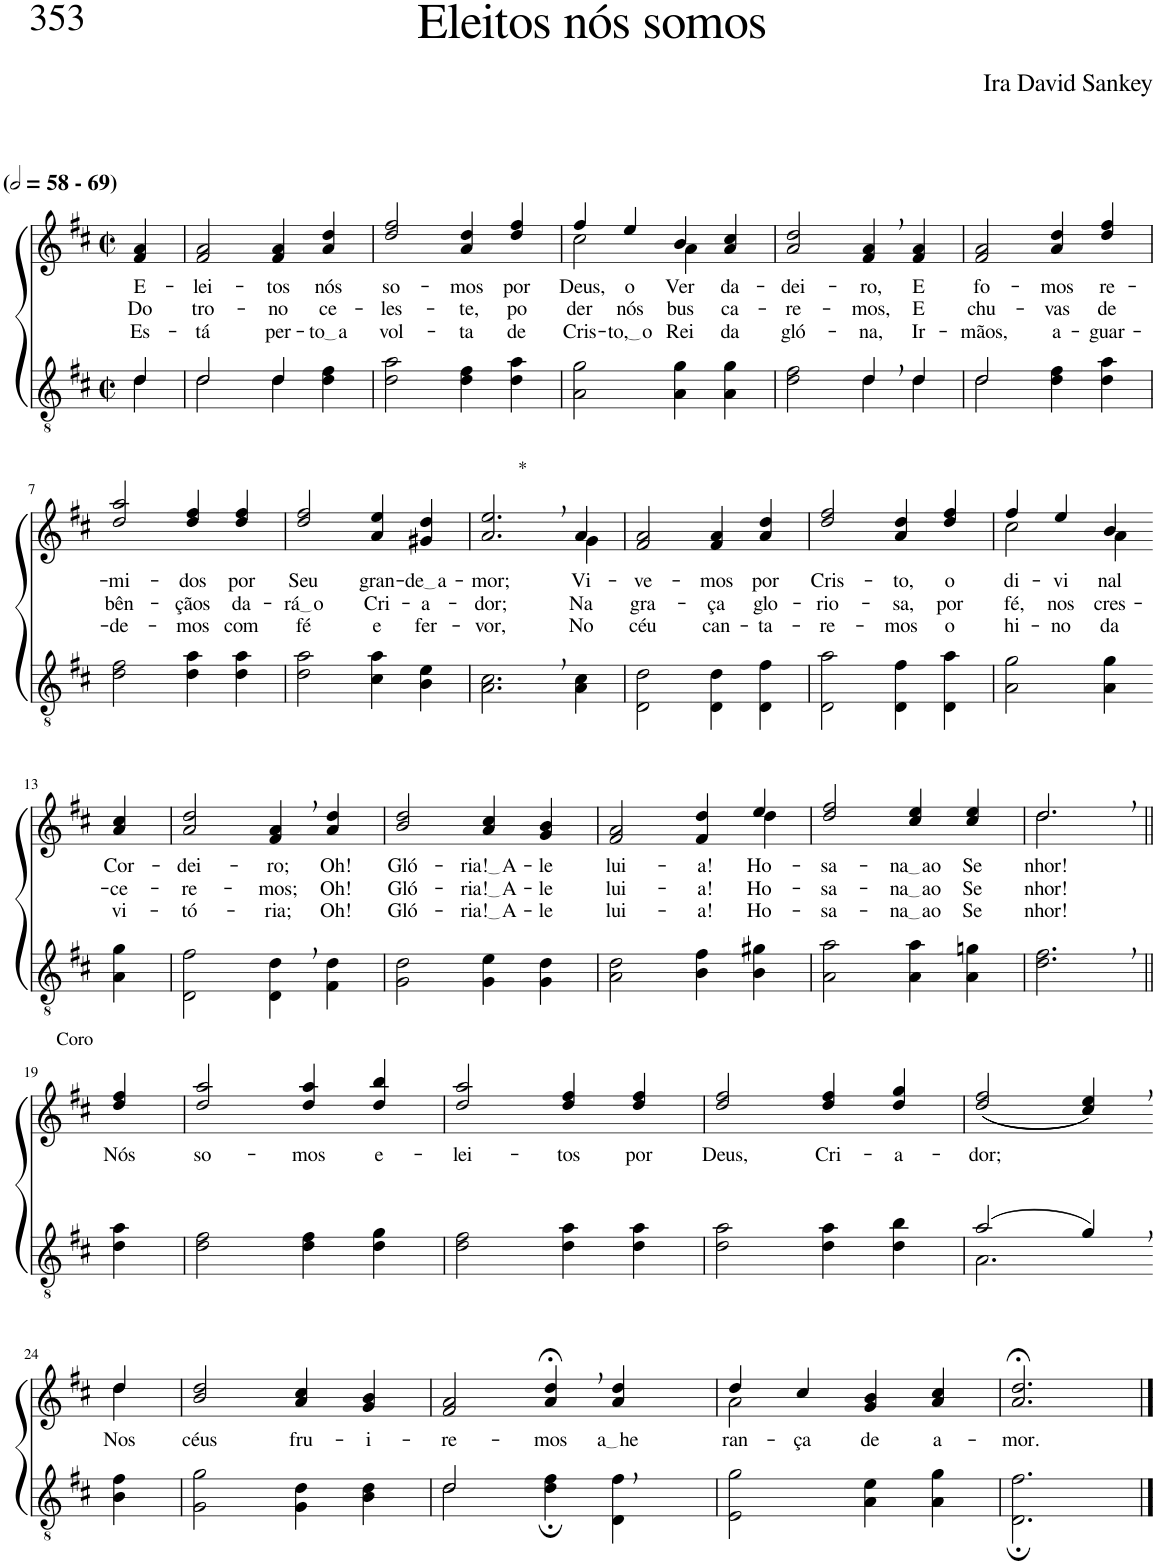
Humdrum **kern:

**kern	**kern	**text	**text	**text
*part2	*part1	*part1	*part1	*part1
*staff2	*staff1	*staff1	*staff1	*staff1
*I"Parte III e IV	*I"Parte I e II	*	*	*
*clefGv2	*clefG2	*	*	*
*Trd4c7	*Trd4c7	*	*	*
*k[f#c#]	*k[f#c#]	*	*	*
*M2/2	*M2/2	*	*	*
*met(c|)	*met(c|)	*	*	*
*MM116	*MM116	*	*	*
=1	=1	=1	=1	=1
*^	*	*	*	*
!	!	!LO:TX:a:B:t=(	!	!	!
!	!	!LO:TX:a:B:t=- 69)	!	!	!
!	!	!	!LO:LY:b	!LO:LY:b	!LO:LY:b
4d\	4d/	4f#/ 4a/	E-	Do	Es-
=2	=2	=2	=2	=2	=2
!	!	!	!LO:LY:b	!LO:LY:b	!LO:LY:b
2d\	2d/	2f#/ 2a/	-lei-	tro-	-tá
!	!	!	!LO:LY:b	!LO:LY:b	!LO:LY:b
4d\	4d/	4f#/ 4a/	-tos	-no	per-
!	!	!	!LO:LY:b	!LO:LY:b	!LO:LY:b
4d\ 4f#\	4ryy	4a/ 4dd/	nós	ce-	to a
=3	=3	=3	=3	=3	=3
!	!	!	!LO:LY:b	!LO:LY:b	!LO:LY:b
*v	*v	*	*	*	*
2d\ 2a\	2dd/ 2ff#/	so-	-les-	vol-
!	!	!LO:LY:b	!LO:LY:b	!LO:LY:b
4d\ 4f#\	4a/ 4dd/	-mos	-te,	-ta
!	!	!LO:LY:b	!LO:LY:b	!LO:LY:b
4d\ 4a\	4dd/ 4ff#/	por	po-	de
=4	=4	=4	=4	=4
*	*^	*	*	*
!	!	!	!LO:LY:b	!LO:LY:b	!LO:LY:b
2A\ 2g\	4ff#/	2cc#\	Deus,	-der	Cris-
!	!	!	!LO:LY:b	!LO:LY:b	!LO:LY:b
.	4ee/	.	o	nós	to, o
!	!	!	!LO:LY:b	!LO:LY:b	!LO:LY:b
4A\ 4g\	4b/	4a\	Ver-	bus-	Rei
!	!	!	!LO:LY:b	!LO:LY:b	!LO:LY:b
4A\ 4g\	4a/ 4cc#/	4ryy	-da-	-ca-	da
=5	=5	=5	=5	=5	=5
*^	*	*	*	*	*
!	!	!	!	!LO:LY:b	!LO:LY:b	!LO:LY:b
*	*	*v	*v	*	*	*
2d\ 2f#\	2ryy	2a/ 2dd/	-dei-	-re-	gló-
!	!	!	!LO:LY:b	!LO:LY:b	!LO:LY:b
4d,\	4d/	4f#/, 4a/,	-ro,	-mos,	-na,
!	!	!	!LO:LY:b	!LO:LY:b	!LO:LY:b
4d\	4d/	4f#/ 4a/	E	E	Ir-
=6	=6	=6	=6	=6	=6
!	!	!	!LO:LY:b	!LO:LY:b	!LO:LY:b
2d\	2d/	2f#/ 2a/	fo-	chu-	-mãos,
!	!	!	!LO:LY:b	!LO:LY:b	!LO:LY:b
4d\ 4f#\	2ryy	4a/ 4dd/	-mos	-vas	a-
!	!	!	!LO:LY:b	!LO:LY:b	!LO:LY:b
4d\ 4a\	.	4dd/ 4ff#/	re-	de	-guar-
*v	*v	*	*	*	*
!!LO:LB:g=z
=7	=7	=7	=7	=7
!	!	!LO:LY:b	!LO:LY:b	!LO:LY:b
2d\ 2f#\	2dd/ 2aa/	-mi-	bên-	-de-
!	!	!LO:LY:b	!LO:LY:b	!LO:LY:b
4d\ 4a\	4dd/ 4ff#/	-dos	-çãos	-mos
!	!	!LO:LY:b	!LO:LY:b	!LO:LY:b
4d\ 4a\	4dd/ 4ff#/	por	da-	com
=8	=8	=8	=8	=8
!	!	!LO:LY:b	!LO:LY:b	!LO:LY:b
2d\ 2a\	2dd/ 2ff#/	Seu	rá o	fé
!	!	!LO:LY:b	!LO:LY:b	!LO:LY:b
4c#\ 4a\	4a/ 4ee/	gran-	Cri-	e
!	!	!LO:LY:b	!LO:LY:b	!LO:LY:b
4B\ 4e\	4g#X/ 4dd/	de a	-a-	fer-
=9	=9	=9	=9	=9
!	!LO:TX:a:t=*	!	!	!
!	!	!LO:LY:b	!LO:LY:b	!LO:LY:b
*	*^	*	*	*
2.A\, 2.c#\,	2.a/, 2.ee/,	2.ryy	-mor;	-dor;	-vor,
!	!	!	!LO:LY:b	!LO:LY:b	!LO:LY:b
4A\ 4c#\	4a/	4g\	Vi-	Na	-No
=10	=10	=10	=10	=10	=10
!	!	!	!LO:LY:b	!LO:LY:b	!LO:LY:b
*	*v	*v	*	*	*
2D\ 2d\	2f#/ 2a/	-ve-	gra-	céu
!	!	!LO:LY:b	!LO:LY:b	!LO:LY:b
4D\ 4d\	4f#/ 4a/	-mos	-ça	can-
!	!	!LO:LY:b	!LO:LY:b	!LO:LY:b
4D\ 4f#\	4a/ 4dd/	por	glo-	-ta-
=11	=11	=11	=11	=11
!	!	!LO:LY:b	!LO:LY:b	!LO:LY:b
2D\ 2a\	2dd/ 2ff#/	Cris-	-rio-	-re-
!	!	!LO:LY:b	!LO:LY:b	!LO:LY:b
4D\ 4f#\	4a/ 4dd/	-to,	-sa,	-mos
!	!	!LO:LY:b	!LO:LY:b	!LO:LY:b
4D\ 4a\	4dd/ 4ff#/	o	por	o
=12	=12	=12	=12	=12
*	*^	*	*	*
!	!	!	!LO:LY:b	!LO:LY:b	!LO:LY:b
2A\ 2g\	4ff#/	2cc#\	di-	fé,	hi-
!	!	!	!LO:LY:b	!LO:LY:b	!LO:LY:b
.	4ee/	.	-vi-	nos	-no
!	!	!	!LO:LY:b	!LO:LY:b	!LO:LY:b
4A\ 4g\	4b/	4a\	-nal	cres-	da
!!LO:LB:g=z
=13-	=13-	=13-	=13-	=13-	=13-
!	!	!	!LO:LY:b	!LO:LY:b	!LO:LY:b
*	*v	*v	*	*	*
4A\ 4g\	4a/ 4cc#/	Cor-	-ce-	vi-
=14	=14	=14	=14	=14
!	!	!LO:LY:b	!LO:LY:b	!LO:LY:b
2D\ 2f#\	2a/ 2dd/	-dei-	-re-	-tó-
!	!	!LO:LY:b	!LO:LY:b	!LO:LY:b
4D\, 4d\,	4f#/, 4a/,	-ro;	-mos;	-ria;
!	!	!LO:LY:b	!LO:LY:b	!LO:LY:b
4F#\ 4d\	4a/ 4dd/	Oh!	Oh!	Oh!
=15	=15	=15	=15	=15
!	!	!LO:LY:b	!LO:LY:b	!LO:LY:b
2G\ 2d\	2b/ 2dd/	Gló-	Gló-	Gló-
!	!	!LO:LY:b	!LO:LY:b	!LO:LY:b
4G\ 4e\	4a/ 4cc#/	ria! A	ria! A	ria! A
!	!	!LO:LY:b	!LO:LY:b	!LO:LY:b
4G\ 4d\	4g/ 4b/	-le-	-le-	-le-
=16	=16	=16	=16	=16
*	*^	*	*	*
!	!	!	!LO:LY:b	!LO:LY:b	!LO:LY:b
2A\ 2d\	2.ryy	2f#/ 2a/	-lui-	-lui-	-lui-
!	!	!	!LO:LY:b	!LO:LY:b	!LO:LY:b
4B\ 4f#\	.	4f#/ 4dd/	-a!	-a!	-a!
!	!	!	!LO:LY:b	!LO:LY:b	!LO:LY:b
4B\ 4g#X\	4dd\	4ee/	Ho-	Ho-	Ho-
=17	=17	=17	=17	=17	=17
!	!	!	!LO:LY:b	!LO:LY:b	!LO:LY:b
*	*v	*v	*	*	*
2A\ 2a\	2dd/ 2ff#/	-sa-	-sa-	-sa-
!	!	!LO:LY:b	!LO:LY:b	!LO:LY:b
4A\ 4a\	4cc#/ 4ee/	na ao	na ao	na ao
!	!	!LO:LY:b	!LO:LY:b	!LO:LY:b
4A\ 4gn\	4cc#/ 4ee/	Se-	Se-	Se-
=18	=18	=18	=18	=18
*	*^	*	*	*
!	!	!	!LO:LY:b	!LO:LY:b	!LO:LY:b
2.d\, 2.f#\,	2.dd,/	2.dd\	-nhor!	-nhor!	-nhor!
!!LO:LB:g=z
=19||	=19||	=19||	=19||	=19||	=19||
!	!LO:TX:a:t=Coro	!	!	!	!
!	!	!	!LO:LY:b	!	!
*	*v	*v	*	*	*
4d\ 4a\	4dd/ 4ff#/	Nós	.	.
=20	=20	=20	=20	=20
!	!	!LO:LY:b	!	!
2d\ 2f#\	2dd/ 2aa/	so-	.	.
!	!	!LO:LY:b	!	!
4d\ 4f#\	4dd/ 4aa/	-mos	.	.
!	!	!LO:LY:b	!	!
4d\ 4g\	4dd/ 4bb/	e-	.	.
=21	=21	=21	=21	=21
!	!	!LO:LY:b	!	!
2d\ 2f#\	2dd/ 2aa/	-lei-	.	.
!	!	!LO:LY:b	!	!
4d\ 4a\	4dd/ 4ff#/	-tos	.	.
!	!	!LO:LY:b	!	!
4d\ 4a\	4dd/ 4ff#/	por	.	.
=22	=22	=22	=22	=22
!	!	!LO:LY:b	!	!
2d\ 2a\	2dd/ 2ff#/	Deus,	.	.
!	!	!LO:LY:b	!	!
4d\ 4a\	4dd/ 4ff#/	Cri-	.	.
!	!	!LO:LY:b	!	!
4d\ 4b\	4dd/ 4gg/	-a-	.	.
=23	=23	=23	=23	=23
*^	*	*	*	*
!	!	!	!LO:LY:b	!	!
(2a/	2.A\	((2dd/ 2ff#/	-dor;	.	.
4g,/)	.	4cc#/, 4ee/,))	.	.	.
*v	*v	*	*	*	*
!!LO:LB:g=z
=24-	=24-	=24-	=24-	=24-
*	*^	*	*	*
!	!	!	!LO:LY:b	!	!
4B\ 4f#\	4dd/	4dd\	Nos	.	.
=25	=25	=25	=25	=25	=25
!	!	!	!LO:LY:b	!	!
*	*v	*v	*	*	*
2G\ 2g\	2b/ 2dd/	céus	.	.
!	!	!LO:LY:b	!	!
4G\ 4d\	4a/ 4cc#/	fru-	.	.
!	!	!LO:LY:b	!	!
4B\ 4d\	4g/ 4b/	-i-	.	.
=26	=26	=26	=26	=26
*^	*	*	*	*
!	!	!	!LO:LY:b	!	!
2d/	2d\	2f#/ 2a/	-re-	.	.
!	!	!	!LO:LY:b	!	!
2ryy	4d\; 4f#\;	4a/;<, 4dd/;<,	-mos	.	.
!	!	!	!LO:LY:b	!	!
.	4D\ 4f#\	4a/ 4dd/	a he	.	.
=27	=27	=27	=27	=27	=27
*	*	*^	*	*	*
!	!	!	!	!LO:LY:b	!	!
*v	*v	*	*	*	*	*
2E\ 2g\	4dd/	2a\	-ran-	.	.
!	!	!	!LO:LY:b	!	!
.	4cc#/	.	-ça	.	.
!	!	!	!LO:LY:b	!	!
4A\ 4e\	4g/ 4b/	2ryy	de	.	.
!	!	!	!LO:LY:b	!	!
4A\ 4g\	4a/ 4cc#/	.	a-	.	.
*	*v	*v	*	*	*
=28	=28	=28	=28	=28
!	!	!LO:LY:b	!	!
2.D\; 2.f#\;	2.a/;< 2.dd/;<	-mor.	.	.
==	==	==	==	==
*-	*-	*-	*-	*-
